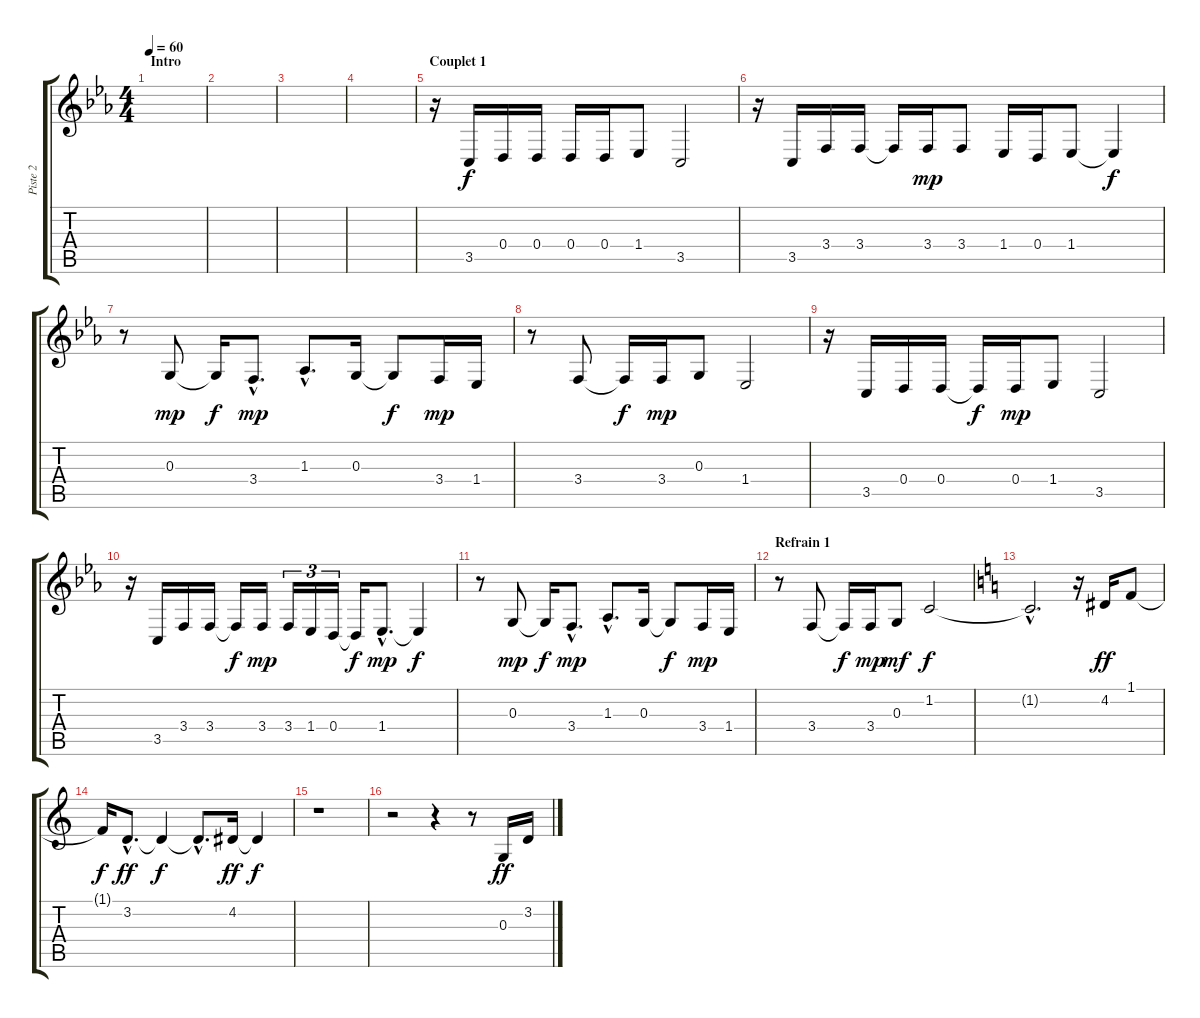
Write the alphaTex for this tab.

\track ("Piste 2" "Piste 2") {instrument ocarina}
\staff {score tabs}
\tuning (E4 B3 G3 D3 A2 E2) {hide}
\ts (4 4)
\section ("" "Intro")
\tempo 60
\clef g2
\ks eb
|
|
|
|
\section ("" "Couplet 1")
r.16 3.5.16 0.4.16 0.4.16 0.4.16 0.4.16 1.4.8 3.5.2 |
r.16 3.5.16 3.4.16 3.4.16 3.4{t}.16{dy f} 3.4.16{dy mp} 3.4.8 1.4.16 0.4.16 1.4.8 1.4{t}.4{dy f} |
r.8 0.3.8{dy mp} 0.3{t}.16{dy f} 3.4{hac}.8{d dy mp} 1.3{hac}.8{d} 0.3.16 0.3{t}.8{dy f} 3.4.16{dy mp} 1.4.16 |
r.8 3.4.8 3.4{t}.16{dy f} 3.4.16{dy mp} 0.3.8 1.4.2 |
r.16 3.5.16 0.4.16 0.4.16 0.4{t}.16{dy f} 0.4.16{dy mp} 1.4.8 3.5.2 |
r.16 3.5.16 3.4.16 3.4.16 3.4{t}.16{dy f} 3.4.16{dy mp} 3.4.16{tu (3 2)} 1.4.16{tu (3 2)} 0.4.16{tu (3 2)} 0.4{t}.16{dy f} 1.4{hac}.8{d dy mp} 1.4{t}.4{dy f} |
r.8 0.3.8{dy mp} 0.3{t}.16{dy f} 3.4{hac}.8{d dy mp} 1.3{hac}.8{d} 0.3.16 0.3{t}.8{dy f} 3.4.16{dy mp} 1.4.16 |
\section ("" "Refrain 1")
r.8 3.4.8 3.4{t}.16{dy f} 3.4.16{dy mp} 0.3.8{dy mf} 1.2.2{dy f} |
\ks c
1.2{hac t}.2{d} r.16 4.2.16{dy ff} 1.1.8 |
1.1{t}.16{dy f} 3.2{hac}.8{d dy ff} 3.2{t}.4{dy f} 3.2{hac t}.8{d} 4.2.16{dy ff} 4.2{t}.4{dy f} |
r.1 |
r.2 r.4 r.8 0.3.16{dy ff} 3.2.16
